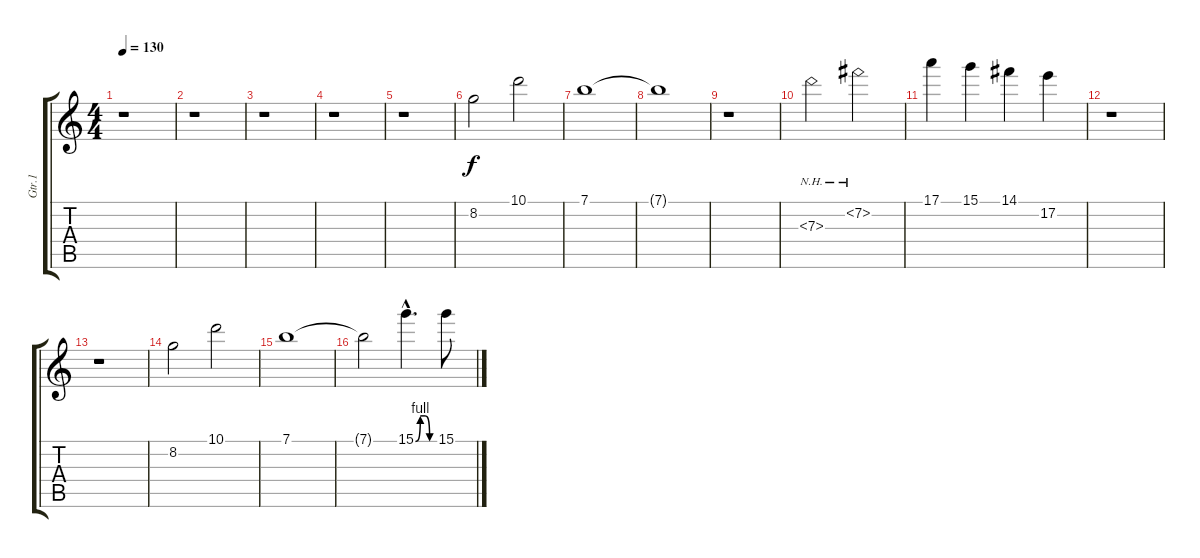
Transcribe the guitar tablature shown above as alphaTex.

\track ("Gtr.1" "Gtr.1") {instrument distortionguitar}
\staff {score tabs}
\tuning (E4 B3 G3 D3 A2 E2) {hide}
\ts (4 4)
\tempo 130
\clef g2
\ks c
r.1{dy f} |
r.1 |
r.1 |
r.1 |
r.1 |
8.2.2 10.1.2 |
7.1.1 |
7.1{t}.1 |
r.1 |
7.3{nh}.2 7.2{nh}.2 |
17.1.4 15.1.4 14.1.4 17.2.4 |
r.1 |
r.1 |
8.2.2 10.1.2 |
7.1.1 |
7.1{t}.2 15.1{be (custom 0 0 15 4 30 4 45 0 60 0) hac}.4{d} 15.1.8
